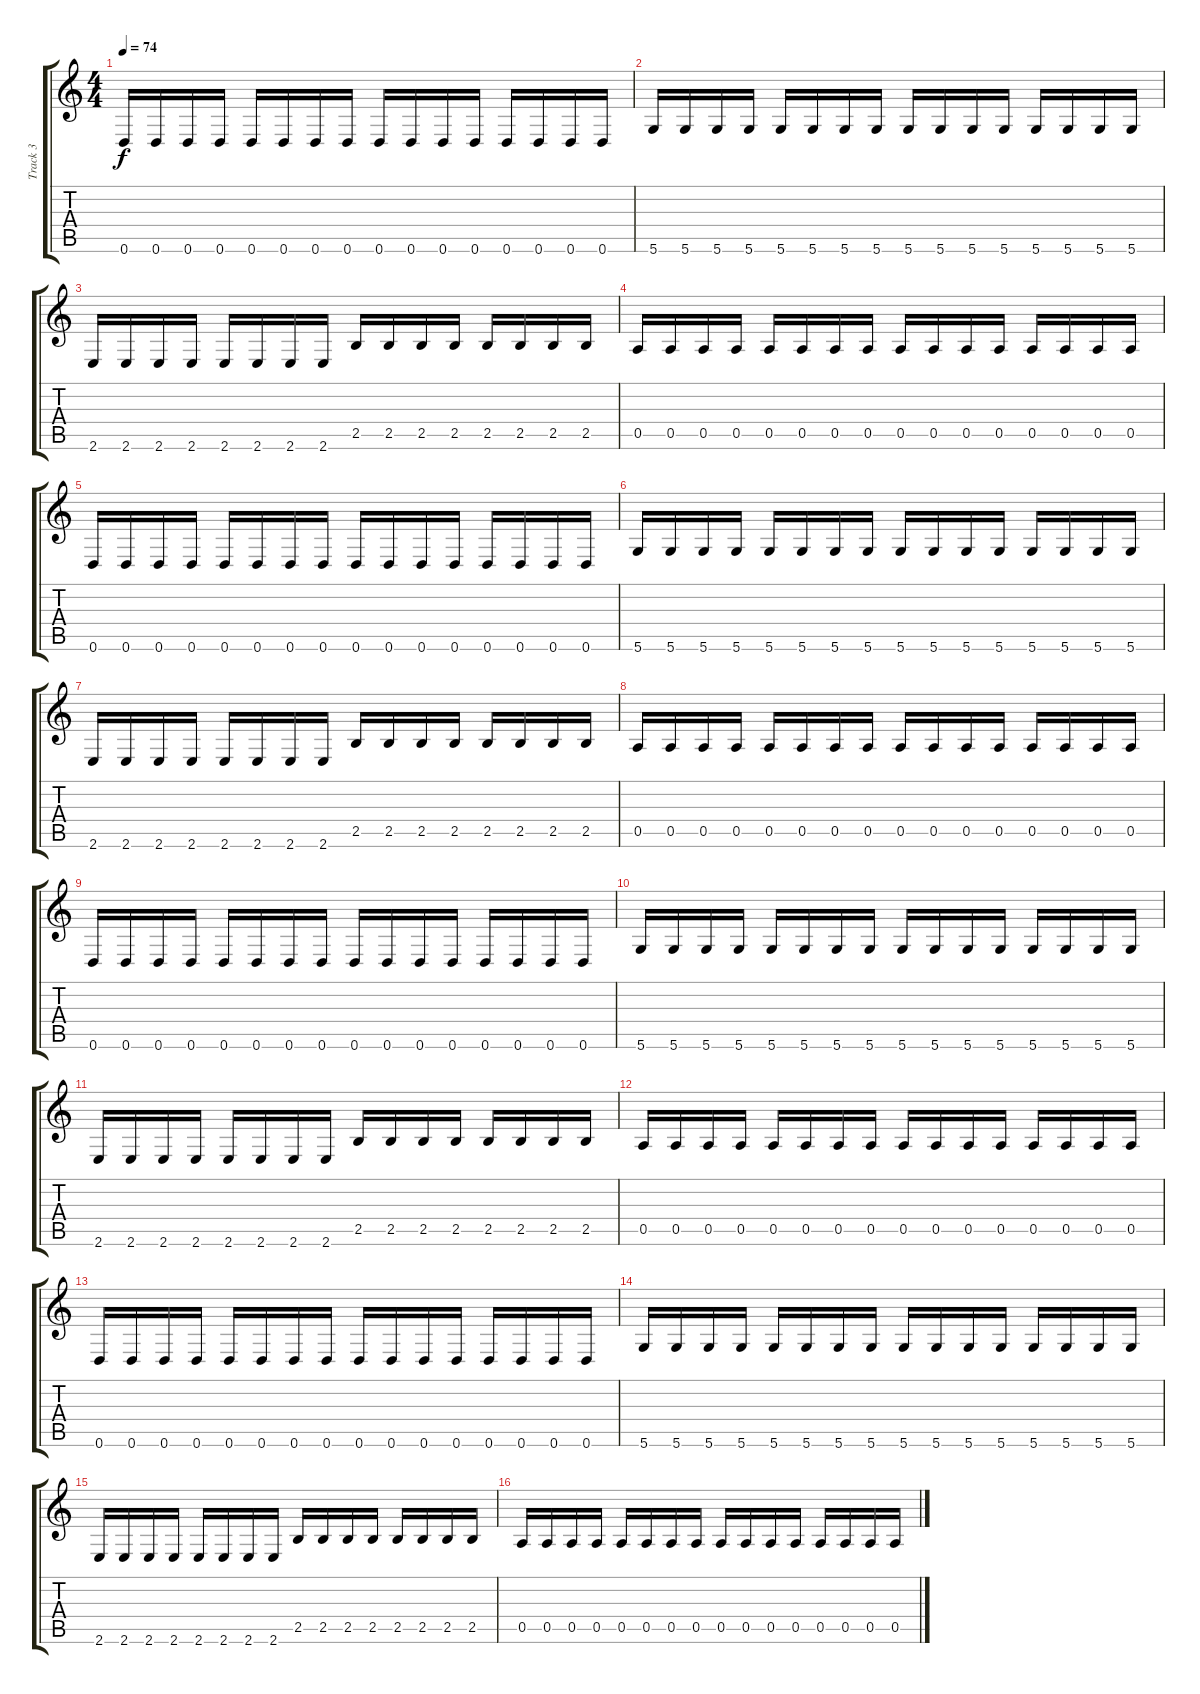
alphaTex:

\track ("Track 3" "Track 3") {instrument electricguitarclean}
\staff {score tabs}
\tuning (E4 B3 G3 D3 A2 D2) {hide}
\ts (4 4)
\tempo 74
\clef g2
\ks c
0.6.16{dy f} 0.6.16 0.6.16 0.6.16 0.6.16 0.6.16 0.6.16 0.6.16 0.6.16 0.6.16 0.6.16 0.6.16 0.6.16 0.6.16 0.6.16 0.6.16 |
5.6.16 5.6.16 5.6.16 5.6.16 5.6.16 5.6.16 5.6.16 5.6.16 5.6.16 5.6.16 5.6.16 5.6.16 5.6.16 5.6.16 5.6.16 5.6.16 |
2.6.16 2.6.16 2.6.16 2.6.16 2.6.16 2.6.16 2.6.16 2.6.16 2.5.16 2.5.16 2.5.16 2.5.16 2.5.16 2.5.16 2.5.16 2.5.16 |
0.5.16 0.5.16 0.5.16 0.5.16 0.5.16 0.5.16 0.5.16 0.5.16 0.5.16 0.5.16 0.5.16 0.5.16 0.5.16 0.5.16 0.5.16 0.5.16 |
0.6.16 0.6.16 0.6.16 0.6.16 0.6.16 0.6.16 0.6.16 0.6.16 0.6.16 0.6.16 0.6.16 0.6.16 0.6.16 0.6.16 0.6.16 0.6.16 |
5.6.16 5.6.16 5.6.16 5.6.16 5.6.16 5.6.16 5.6.16 5.6.16 5.6.16 5.6.16 5.6.16 5.6.16 5.6.16 5.6.16 5.6.16 5.6.16 |
2.6.16 2.6.16 2.6.16 2.6.16 2.6.16 2.6.16 2.6.16 2.6.16 2.5.16 2.5.16 2.5.16 2.5.16 2.5.16 2.5.16 2.5.16 2.5.16 |
0.5.16 0.5.16 0.5.16 0.5.16 0.5.16 0.5.16 0.5.16 0.5.16 0.5.16 0.5.16 0.5.16 0.5.16 0.5.16 0.5.16 0.5.16 0.5.16 |
0.6.16 0.6.16 0.6.16 0.6.16 0.6.16 0.6.16 0.6.16 0.6.16 0.6.16 0.6.16 0.6.16 0.6.16 0.6.16 0.6.16 0.6.16 0.6.16 |
5.6.16 5.6.16 5.6.16 5.6.16 5.6.16 5.6.16 5.6.16 5.6.16 5.6.16 5.6.16 5.6.16 5.6.16 5.6.16 5.6.16 5.6.16 5.6.16 |
2.6.16 2.6.16 2.6.16 2.6.16 2.6.16 2.6.16 2.6.16 2.6.16 2.5.16 2.5.16 2.5.16 2.5.16 2.5.16 2.5.16 2.5.16 2.5.16 |
0.5.16 0.5.16 0.5.16 0.5.16 0.5.16 0.5.16 0.5.16 0.5.16 0.5.16 0.5.16 0.5.16 0.5.16 0.5.16 0.5.16 0.5.16 0.5.16 |
0.6.16 0.6.16 0.6.16 0.6.16 0.6.16 0.6.16 0.6.16 0.6.16 0.6.16 0.6.16 0.6.16 0.6.16 0.6.16 0.6.16 0.6.16 0.6.16 |
5.6.16 5.6.16 5.6.16 5.6.16 5.6.16 5.6.16 5.6.16 5.6.16 5.6.16 5.6.16 5.6.16 5.6.16 5.6.16 5.6.16 5.6.16 5.6.16 |
2.6.16 2.6.16 2.6.16 2.6.16 2.6.16 2.6.16 2.6.16 2.6.16 2.5.16 2.5.16 2.5.16 2.5.16 2.5.16 2.5.16 2.5.16 2.5.16 |
0.5.16 0.5.16 0.5.16 0.5.16 0.5.16 0.5.16 0.5.16 0.5.16 0.5.16 0.5.16 0.5.16 0.5.16 0.5.16 0.5.16 0.5.16 0.5.16
